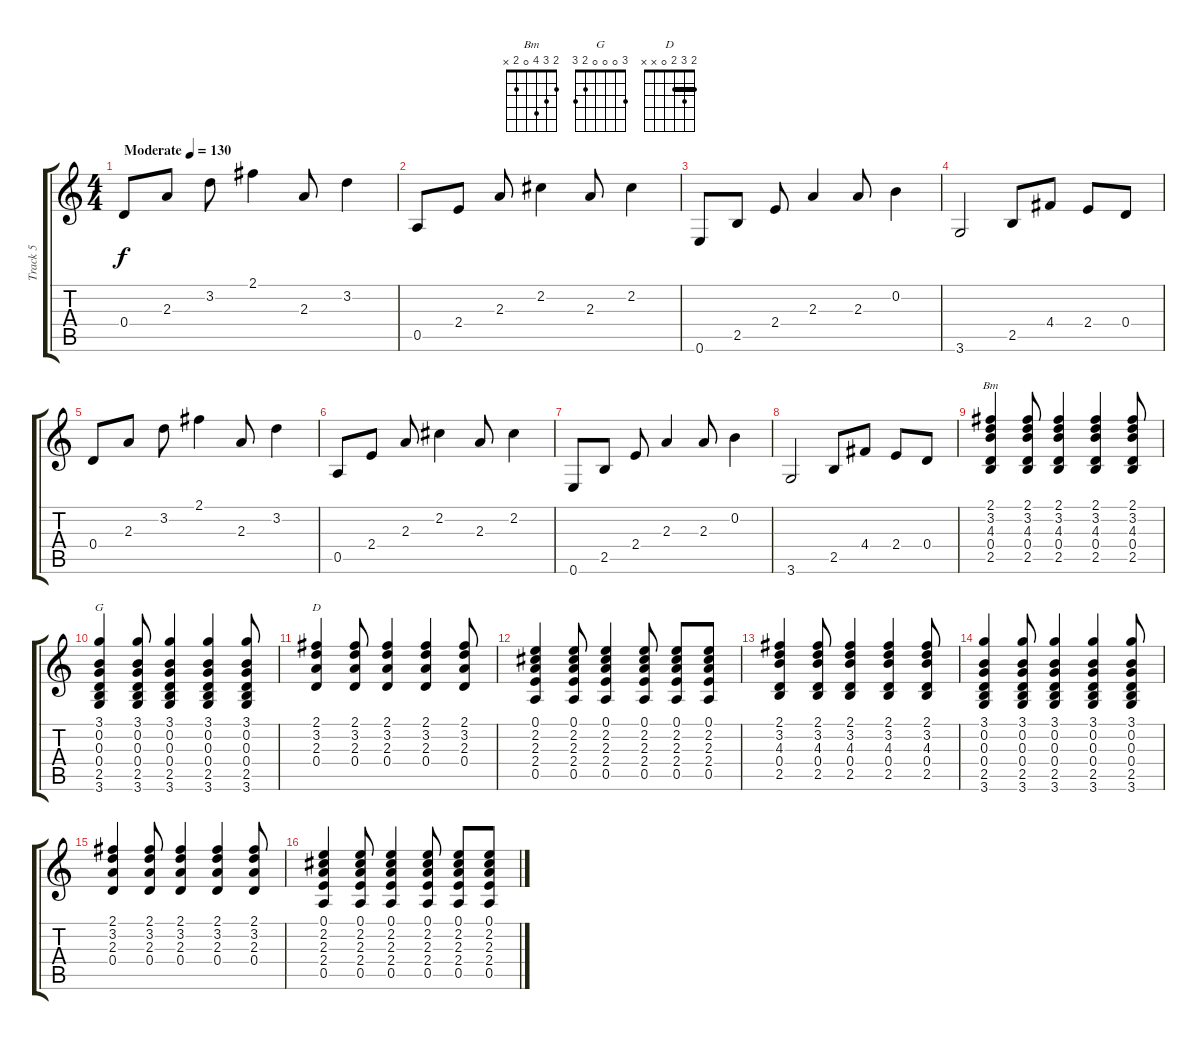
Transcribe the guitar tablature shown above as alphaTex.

\track ("Track 5" "Track 5") {instrument acousticguitarsteel}
\staff {score tabs}
\tuning (E4 B3 G3 D3 A2 E2) {hide}
\chord ("Bm" 2 3 4 0 2 x)
\chord ("G" 3 0 0 0 2 3)
\chord ("D" 2 3 2 0 x x) {barre 2}
\ts (4 4)
\tempo (130 "Moderate")
\clef g2
\ks c
0.4.8{dy f instrument acousticguitarsteel} 2.3.8 3.2.8 2.1.4 2.3.8 3.2.4 |
0.5.8 2.4.8 2.3.8 2.2.4 2.3.8 2.2.4 |
0.6.8 2.5.8 2.4.8 2.3.4 2.3.8 0.2.4 |
3.6.2 2.5.8 4.4.8 2.4.8 0.4.8 |
0.4.8 2.3.8 3.2.8 2.1.4 2.3.8 3.2.4 |
0.5.8 2.4.8 2.3.8 2.2.4 2.3.8 2.2.4 |
0.6.8 2.5.8 2.4.8 2.3.4 2.3.8 0.2.4 |
3.6.2 2.5.8 4.4.8 2.4.8 0.4.8 |
(2.1 3.2 4.3 0.4 2.5).4{ch "Bm"} (2.1 3.2 4.3 0.4 2.5).8 (2.1 3.2 4.3 0.4 2.5).4 (2.1 3.2 4.3 0.4 2.5).4 (2.1 3.2 4.3 0.4 2.5).8 |
(3.1 0.2 0.3 0.4 2.5 3.6).4{ch "G"} (3.1 0.2 0.3 0.4 2.5 3.6).8 (3.1 0.2 0.3 0.4 2.5 3.6).4 (3.1 0.2 0.3 0.4 2.5 3.6).4 (3.1 0.2 0.3 0.4 2.5 3.6).8 |
(2.1 3.2 2.3 0.4).4{ch "D"} (2.1 3.2 2.3 0.4).8 (2.1 3.2 2.3 0.4).4 (2.1 3.2 2.3 0.4).4 (2.1 3.2 2.3 0.4).8 |
(0.1 2.2 2.3 2.4 0.5).4 (0.1 2.2 2.3 2.4 0.5).8 (0.1 2.2 2.3 2.4 0.5).4 (0.1 2.2 2.3 2.4 0.5).8 (0.1 2.2 2.3 2.4 0.5).8 (0.1 2.2 2.3 2.4 0.5).8 |
(2.1 3.2 4.3 0.4 2.5).4 (2.1 3.2 4.3 0.4 2.5).8 (2.1 3.2 4.3 0.4 2.5).4 (2.1 3.2 4.3 0.4 2.5).4 (2.1 3.2 4.3 0.4 2.5).8 |
(3.1 0.2 0.3 0.4 2.5 3.6).4 (3.1 0.2 0.3 0.4 2.5 3.6).8 (3.1 0.2 0.3 0.4 2.5 3.6).4 (3.1 0.2 0.3 0.4 2.5 3.6).4 (3.1 0.2 0.3 0.4 2.5 3.6).8 |
(2.1 3.2 2.3 0.4).4 (2.1 3.2 2.3 0.4).8 (2.1 3.2 2.3 0.4).4 (2.1 3.2 2.3 0.4).4 (2.1 3.2 2.3 0.4).8 |
(0.1 2.2 2.3 2.4 0.5).4 (0.1 2.2 2.3 2.4 0.5).8 (0.1 2.2 2.3 2.4 0.5).4 (0.1 2.2 2.3 2.4 0.5).8 (0.1 2.2 2.3 2.4 0.5).8 (0.1 2.2 2.3 2.4 0.5).8
